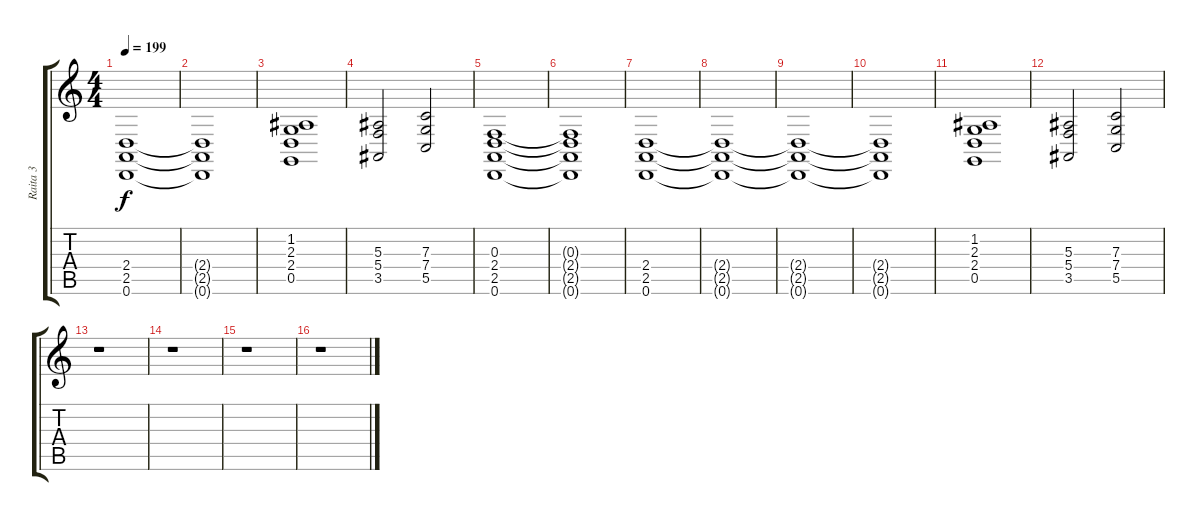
\track ("Raita 3" "Raita 3") {instrument stringensemble1}
\staff {score tabs}
\tuning (D4 A3 F3 C3 G2 D2) {hide}
\ts (4 4)
\tempo 199
\clef g2
\ks c
(2.4{t} 2.5{t} 0.6{t}).1{dy f} |
(2.4{t} 2.5{t} 0.6{t}).1 |
(1.2 2.3 2.4 0.5).1 |
(5.3 5.4 3.5).2 (7.3 7.4 5.5).2 |
(0.3 2.4 2.5 0.6).1 |
(0.3{t} 2.4{t} 2.5{t} 0.6{t}).1 |
(2.4 2.5 0.6).1 |
(2.4{t} 2.5{t} 0.6{t}).1 |
(2.4{t} 2.5{t} 0.6{t}).1 |
(2.4{t} 2.5{t} 0.6{t}).1 |
(1.2 2.3 2.4 0.5).1 |
(5.3 5.4 3.5).2 (7.3 7.4 5.5).2 |
r.1 |
r.1 |
r.1 |
r.1
